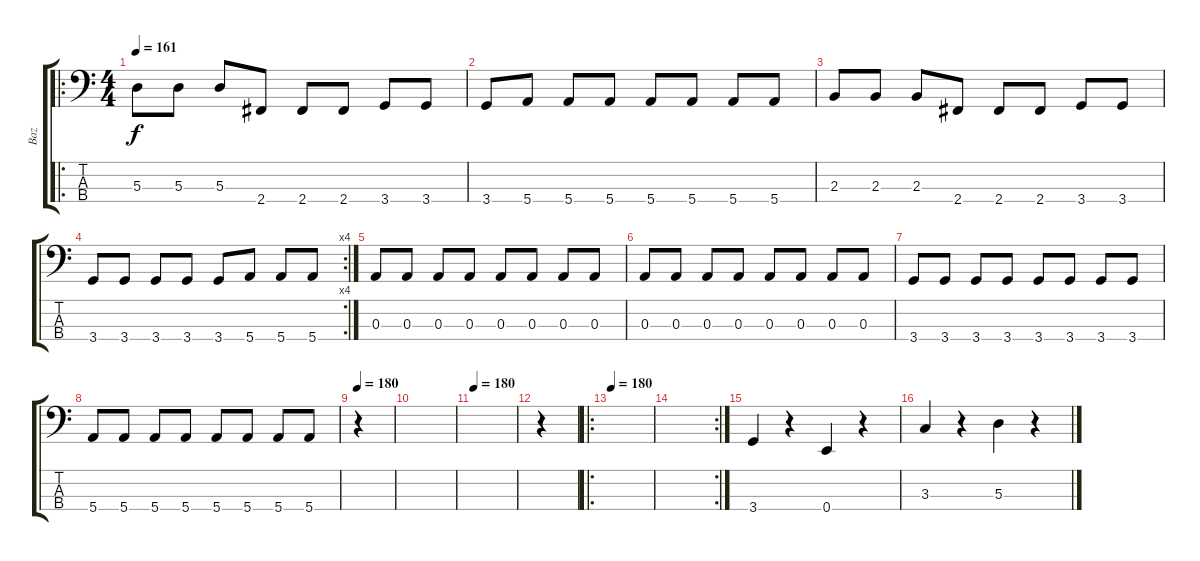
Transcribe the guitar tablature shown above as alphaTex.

\track ("Baz" "Baz") {instrument electricbasspick}
\staff {score tabs}
\tuning (G2 D2 A1 E1) {hide}
\ro
\ts (4 4)
\tempo 161
\clef f4
\ks c
5.3.8{dy f instrument electricbasspick} 5.3.8 5.3.8 2.4.8 2.4.8 2.4.8 3.4.8 3.4.8 |
3.4.8 5.4.8 5.4.8 5.4.8 5.4.8 5.4.8 5.4.8 5.4.8 |
2.3.8 2.3.8 2.3.8 2.4.8 2.4.8 2.4.8 3.4.8 3.4.8 |
\rc 4
3.4.8 3.4.8 3.4.8 3.4.8 3.4.8 5.4.8 5.4.8 5.4.8 |
0.3.8 0.3.8 0.3.8 0.3.8 0.3.8 0.3.8 0.3.8 0.3.8 |
0.3.8 0.3.8 0.3.8 0.3.8 0.3.8 0.3.8 0.3.8 0.3.8 |
3.4.8 3.4.8 3.4.8 3.4.8 3.4.8 3.4.8 3.4.8 3.4.8 |
5.4.8 5.4.8 5.4.8 5.4.8 5.4.8 5.4.8 5.4.8 5.4.8 |
\tempo 180
r.4 |
|
\tempo 180
|
r.4 |
\ro
\tempo 180
|
\rc 2
|
3.4.4 r.4 0.4.4 r.4 |
3.3.4 r.4 5.3.4 r.4
